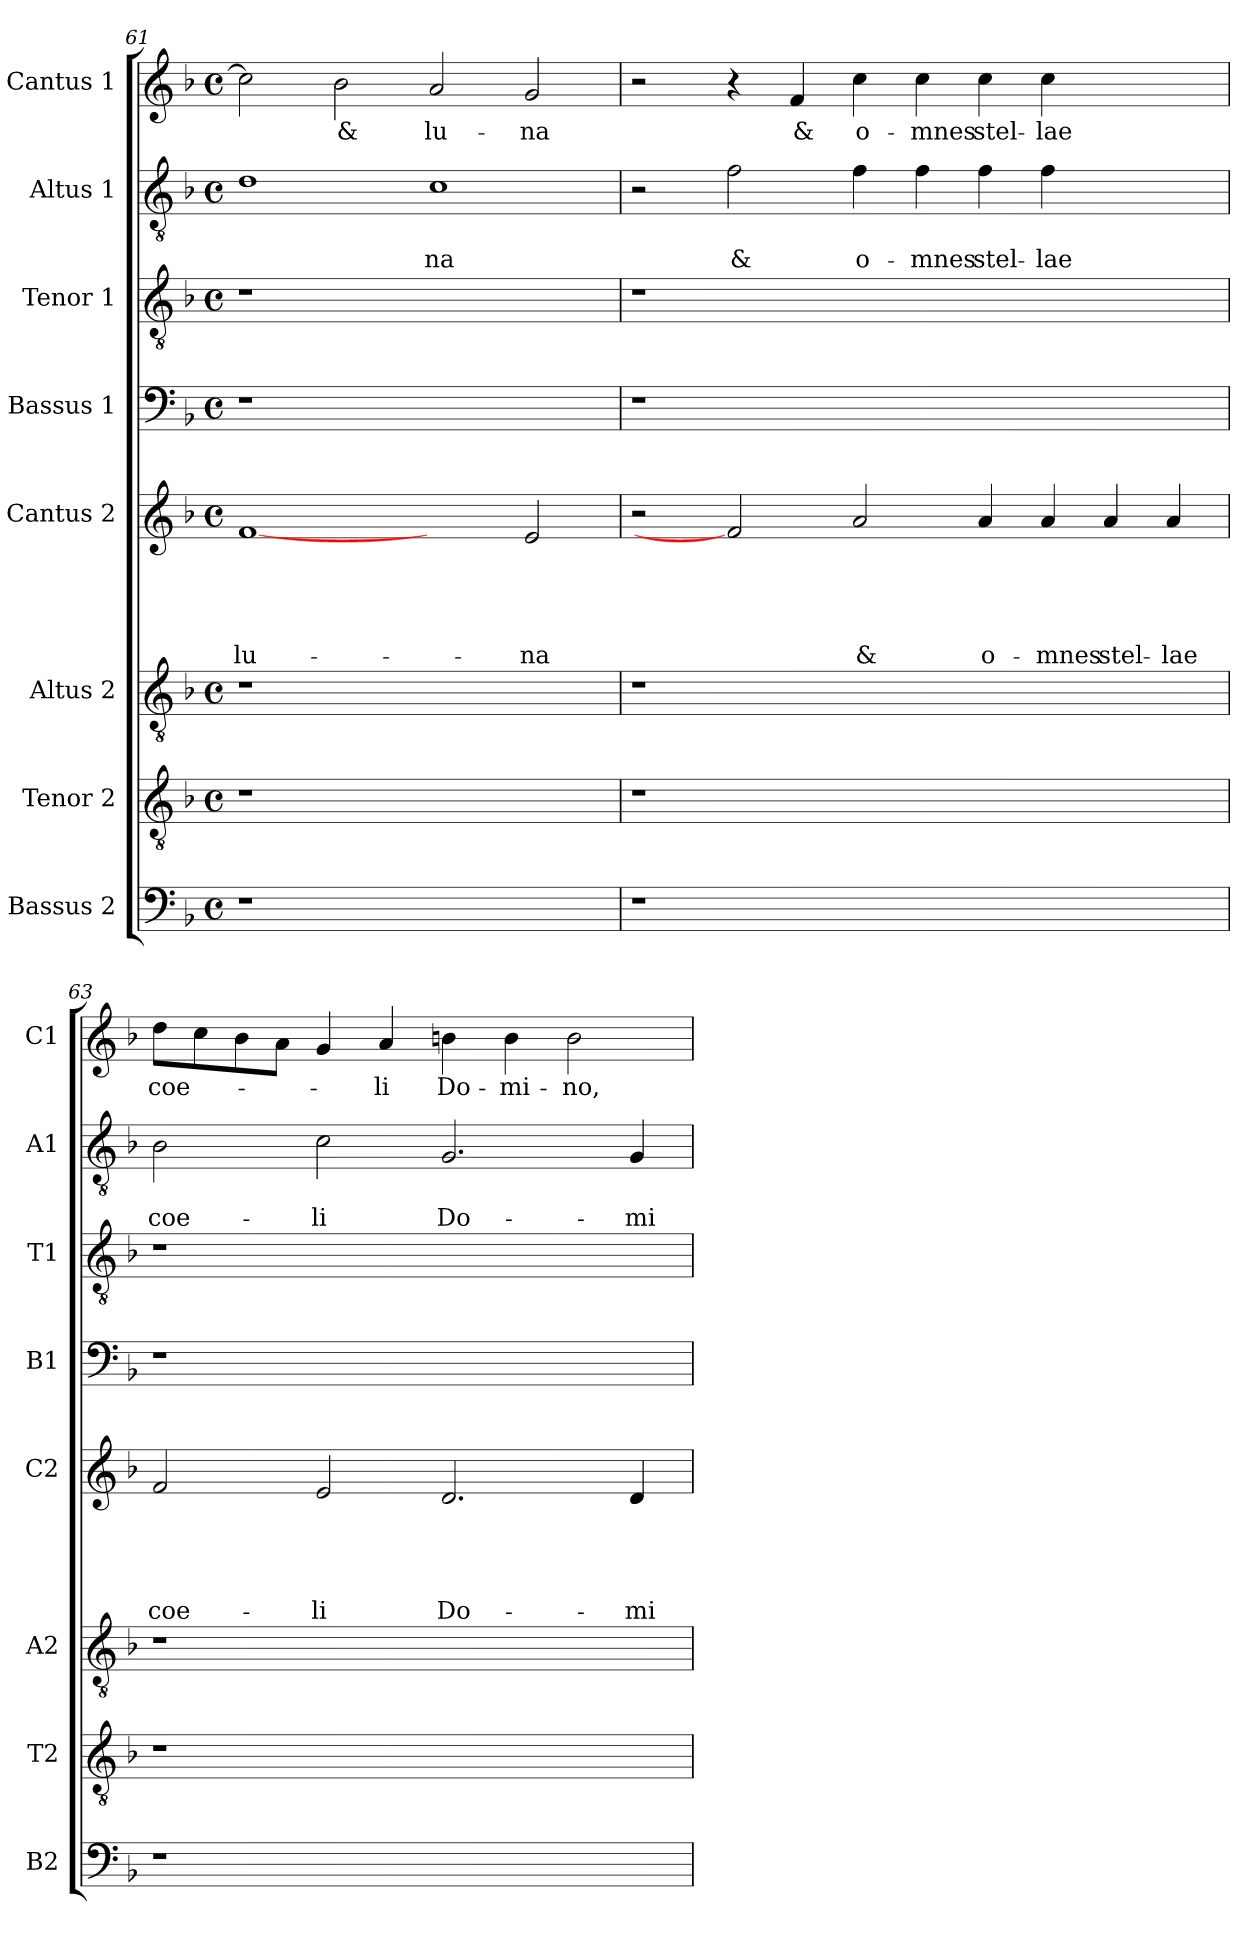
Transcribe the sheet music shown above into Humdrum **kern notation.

**kern	**kern	**kern	**kern	**text	**text	**text	**text	**text	**kern	**kern	**kern	**text	**text	**kern	**text
*part8	*part7	*part6	*part5	*part5	*part5	*part5	*part5	*part5	*part4	*part3	*part2	*part2	*part2	*part1	*part1
*staff8	*staff7	*staff6	*staff5	*staff5	*staff5	*staff5	*staff5	*staff5	*staff4	*staff3	*staff2	*staff2	*staff2	*staff1	*staff1
*I"Bassus 2	*I"Tenor 2	*I"Altus 2	*I"Cantus 2	*	*	*	*	*	*I"Bassus 1	*I"Tenor 1	*I"Altus 1	*	*	*I"Cantus 1	*
*I'B2	*I'T2	*I'A2	*I'C2	*	*	*	*	*	*I'B1	*I'T1	*I'A1	*	*	*I'C1	*
*clefF4	*clefGv2	*clefGv2	*clefG2	*	*	*	*	*	*clefF4	*clefGv2	*clefGv2	*	*	*clefG2	*
*k[b-]	*k[b-]	*k[b-]	*k[b-]	*	*	*	*	*	*k[b-]	*k[b-]	*k[b-]	*	*	*k[b-]	*
*d:	*d:	*d:	*d:	*	*	*	*	*	*d:	*d:	*d:	*	*	*d:	*
*M4/4	*M4/4	*M4/4	*M4/4	*	*	*	*	*	*M4/4	*M4/4	*M4/4	*	*	*M4/4	*
*met(c)	*met(c)	*met(c)	*met(c)	*	*	*	*	*	*met(c)	*met(c)	*met(c)	*	*	*met(c)	*
=61	=61	=61	=61	=61	=61	=61	=61	=61	=61	=61	=61	=61	=61	=61	=61
1r	1r	1r	[1f	.	.	.	.	lu-	1r	1r	1d	.	.	2cc\]	.
.	.	.	.	.	.	.	.	.	.	.	.	.	.	2b-\	&
1ryy	1ryy	1ryy	2ryy	.	.	.	.	.	1ryy	1ryy	1c	.	-na	2a/	lu-
.	.	.	2e/	.	.	.	.	-na	.	.	.	.	.	2g/	-na
=62	=62	=62	=62	=62	=62	=62	=62	=62	=62	=62	=62	=62	=62	=62	=62
1r	1r	1r	2r	.	.	.	.	.	1r	1r	2r	.	.	2r	.
.	.	.	2f]	.	.	.	.	.	.	.	2f\	.	&	4r	.
.	.	.	.	.	.	.	.	.	.	.	.	.	.	4f/	&
1.ryy	1.ryy	1.ryy	2a/	.	.	.	.	&	1.ryy	1.ryy	4f\	.	o-	4cc\	o-
.	.	.	.	.	.	.	.	.	.	.	4f\	.	-mnes	4cc\	-mnes
.	.	.	4a/	.	.	.	.	o-	.	.	4f\	.	stel-	4cc\	stel-
.	.	.	4a/	.	.	.	.	-mnes	.	.	4f\	.	-lae	4cc\	-lae
.	.	.	4a/	.	.	.	.	stel-	.	.	2ryy	.	.	2ryy	.
.	.	.	4a/	.	.	.	.	-lae	.	.	.	.	.	.	.
!!LO:PB:g=z
=63	=63	=63	=63	=63	=63	=63	=63	=63	=63	=63	=63	=63	=63	=63	=63
1r	1r	1r	2f/	.	.	.	.	coe-	1r	1r	2B-\	.	coe-	8dd\L	coe-
.	.	.	.	.	.	.	.	.	.	.	.	.	.	8cc\	.
.	.	.	.	.	.	.	.	.	.	.	.	.	.	8b-\	.
.	.	.	.	.	.	.	.	.	.	.	.	.	.	8a\J	.
.	.	.	2e/	.	.	.	.	-li	.	.	2c\	.	-li	4g/	.
.	.	.	.	.	.	.	.	.	.	.	.	.	.	4a/	-li
1ryy	1ryy	1ryy	2.d/	.	.	.	.	Do-	1ryy	1ryy	2.G/	.	Do-	4bn\	Do-
.	.	.	.	.	.	.	.	.	.	.	.	.	.	4b\	-mi-
.	.	.	.	.	.	.	.	.	.	.	.	.	.	2b\	-no,
.	.	.	4d/	.	.	.	.	-mi-	.	.	4G/	.	-mi-	.	.
=	=	=	=	=	=	=	=	=	=	=	=	=	=	=	=
*-	*-	*-	*-	*-	*-	*-	*-	*-	*-	*-	*-	*-	*-	*-	*-
